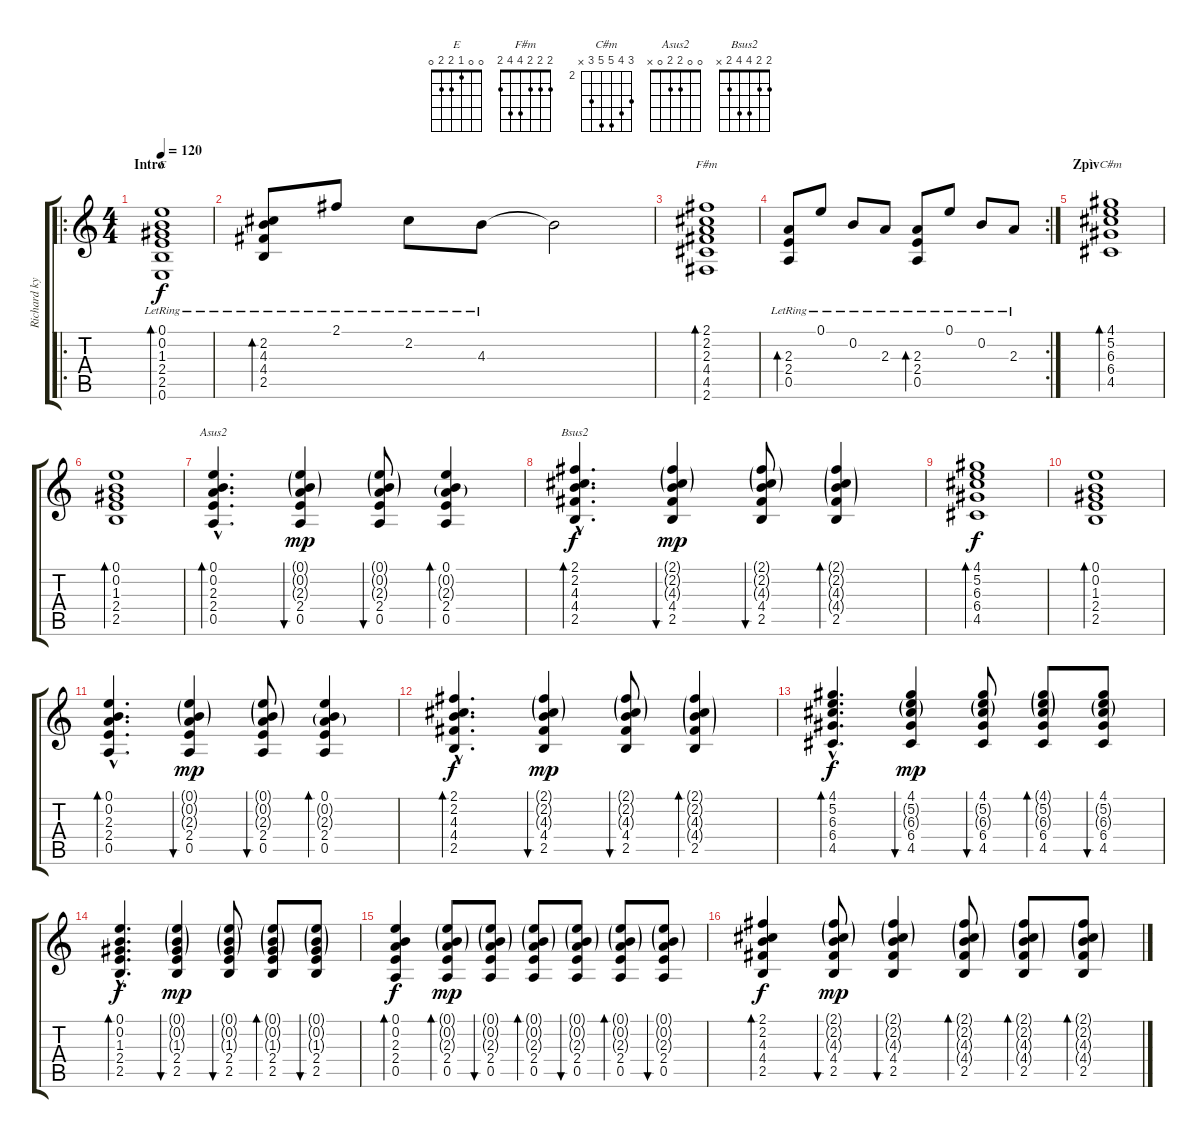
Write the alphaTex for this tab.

\track ("Richard kytara" "Richard ky") {instrument acousticguitarsteel}
\staff {score tabs}
\tuning (E4 B3 G3 D3 A2 E2) {hide}
\chord ("E" 0 0 1 2 2 0)
\chord ("F#m" 2 2 2 4 4 2)
\chord ("C#m" 4 5 6 6 4 x) {firstfret 2}
\chord ("Asus2" 0 0 2 2 0 x)
\chord ("Bsus2" 2 2 4 4 2 x)
\ro
\ts (4 4)
\section ("" "Intro")
\tempo 120
\clef g2
\ks c
(0.1{lr} 0.2{lr} 1.3{lr} 2.4{lr} 2.5{lr} 0.6).1{bd 480 ch "E" dy f instrument acousticguitarsteel} |
(2.2{lr} 4.3{lr} 4.4{lr} 2.5{lr}).8{bd 480} 2.1{lr}.8 2.2{lr}.8 4.3{lr}.8 4.3{t}.2 |
(2.1 2.2 2.3 4.4 4.5 2.6).1{bd 240 ch "F#m"} |
\rc 2
(2.3{lr} 2.4{lr} 0.5{lr}).8{bd 120} 0.1{lr}.8 0.2{lr}.8 2.3{lr}.8 (2.3{lr} 2.4{lr} 0.5{lr}).8{bd 120} 0.1{lr}.8 0.2{lr}.8 2.3{lr}.8 |
\section ("" "Zpìv")
(4.1 5.2 6.3 6.4 4.5).1{bd 120 ch "C#m" volume 9} |
(0.1 0.2 1.3 2.4 2.5).1{bd 120} |
(0.1{hac} 0.2{hac} 2.3{hac} 2.4{hac} 0.5{hac}).4{d bd 120 ch "Asus2"} (0.1{g} 0.2{g} 2.3{g} 2.4 0.5).4{bu 60 dy mp} (0.1{g} 0.2{g} 2.3{g} 2.4 0.5).8{bu 60} (0.1 0.2{g} 2.3{g} 2.4 0.5).4{bd 120} |
(2.1{hac} 2.2{hac} 4.3{hac} 4.4{hac} 2.5{hac}).4{d bd 120 ch "Bsus2" dy f} (2.1{g} 2.2{g} 4.3{g} 4.4 2.5).4{bu 60 dy mp} (2.1{g} 2.2{g} 4.3{g} 4.4 2.5).8{bu 60} (2.1{g} 2.2{g} 4.3{g} 4.4{g} 2.5).4{bd 120} |
(4.1 5.2 6.3 6.4 4.5).1{bd 120 dy f} |
(0.1 0.2 1.3 2.4 2.5).1{bd 120} |
(0.1{hac} 0.2{hac} 2.3{hac} 2.4{hac} 0.5{hac}).4{d bd 120} (0.1{g} 0.2{g} 2.3{g} 2.4 0.5).4{bu 60 dy mp} (0.1{g} 0.2{g} 2.3{g} 2.4 0.5).8{bu 60} (0.1 0.2{g} 2.3{g} 2.4 0.5).4{bd 120} |
(2.1{hac} 2.2{hac} 4.3{hac} 4.4{hac} 2.5{hac}).4{d bd 120 dy f} (2.1{g} 2.2{g} 4.3{g} 4.4 2.5).4{bu 60 dy mp} (2.1{g} 2.2{g} 4.3{g} 4.4 2.5).8{bu 60} (2.1{g} 2.2{g} 4.3{g} 4.4{g} 2.5).4{bd 120} |
(4.1{hac} 5.2{hac} 6.3{hac} 6.4{hac} 4.5{hac}).4{d bd 120 dy f} (4.1 5.2{g} 6.3{g} 6.4 4.5).4{bu 60 dy mp} (4.1 5.2{g} 6.3{g} 6.4 4.5).8{bu 60} (4.1{g} 5.2{g} 6.3{g} 6.4 4.5).8{bd 120} (4.1 5.2{g} 6.3{g} 6.4 4.5).8{bu 60} |
(0.1{hac} 0.2{hac} 1.3{hac} 2.4{hac} 2.5{hac}).4{d bd 120 dy f} (0.1{g} 0.2{g} 1.3{g} 2.4 2.5).4{bu 60 dy mp} (0.1{g} 0.2{g} 1.3{g} 2.4 2.5).8{bu 60} (0.1{g} 0.2{g} 1.3{g} 2.4 2.5).8{bd 120} (0.1{g} 0.2{g} 1.3{g} 2.4 2.5).8{bu 60} |
(0.1 0.2 2.3 2.4 0.5).4{bd 120 dy f} (0.1{g} 0.2{g} 2.3{g} 2.4 0.5).8{bd 120 dy mp} (0.1{g} 0.2{g} 2.3{g} 2.4 0.5).8{bu 60} (0.1{g} 0.2{g} 2.3{g} 2.4 0.5).8{bd 120} (0.1{g} 0.2{g} 2.3{g} 2.4 0.5).8{bu 60} (0.1{g} 0.2{g} 2.3{g} 2.4 0.5).8{bd 120} (0.1{g} 0.2{g} 2.3{g} 2.4 0.5).8{bu 60} |
(2.1 2.2 4.3 4.4 2.5).4{bd 120 dy f} (2.1{g} 2.2{g} 4.3{g} 4.4 2.5).8{bu 60 dy mp} (2.1{g} 2.2{g} 4.3{g} 4.4 2.5).4{bu 60} (2.1{g} 2.2{g} 4.3{g} 4.4{g} 2.5).8{bd 120} (2.1{g} 2.2{g} 4.3{g} 4.4{g} 2.5).8{bd 120} (2.1{g} 2.2{g} 4.3{g} 4.4{g} 2.5).8{bd 120}
